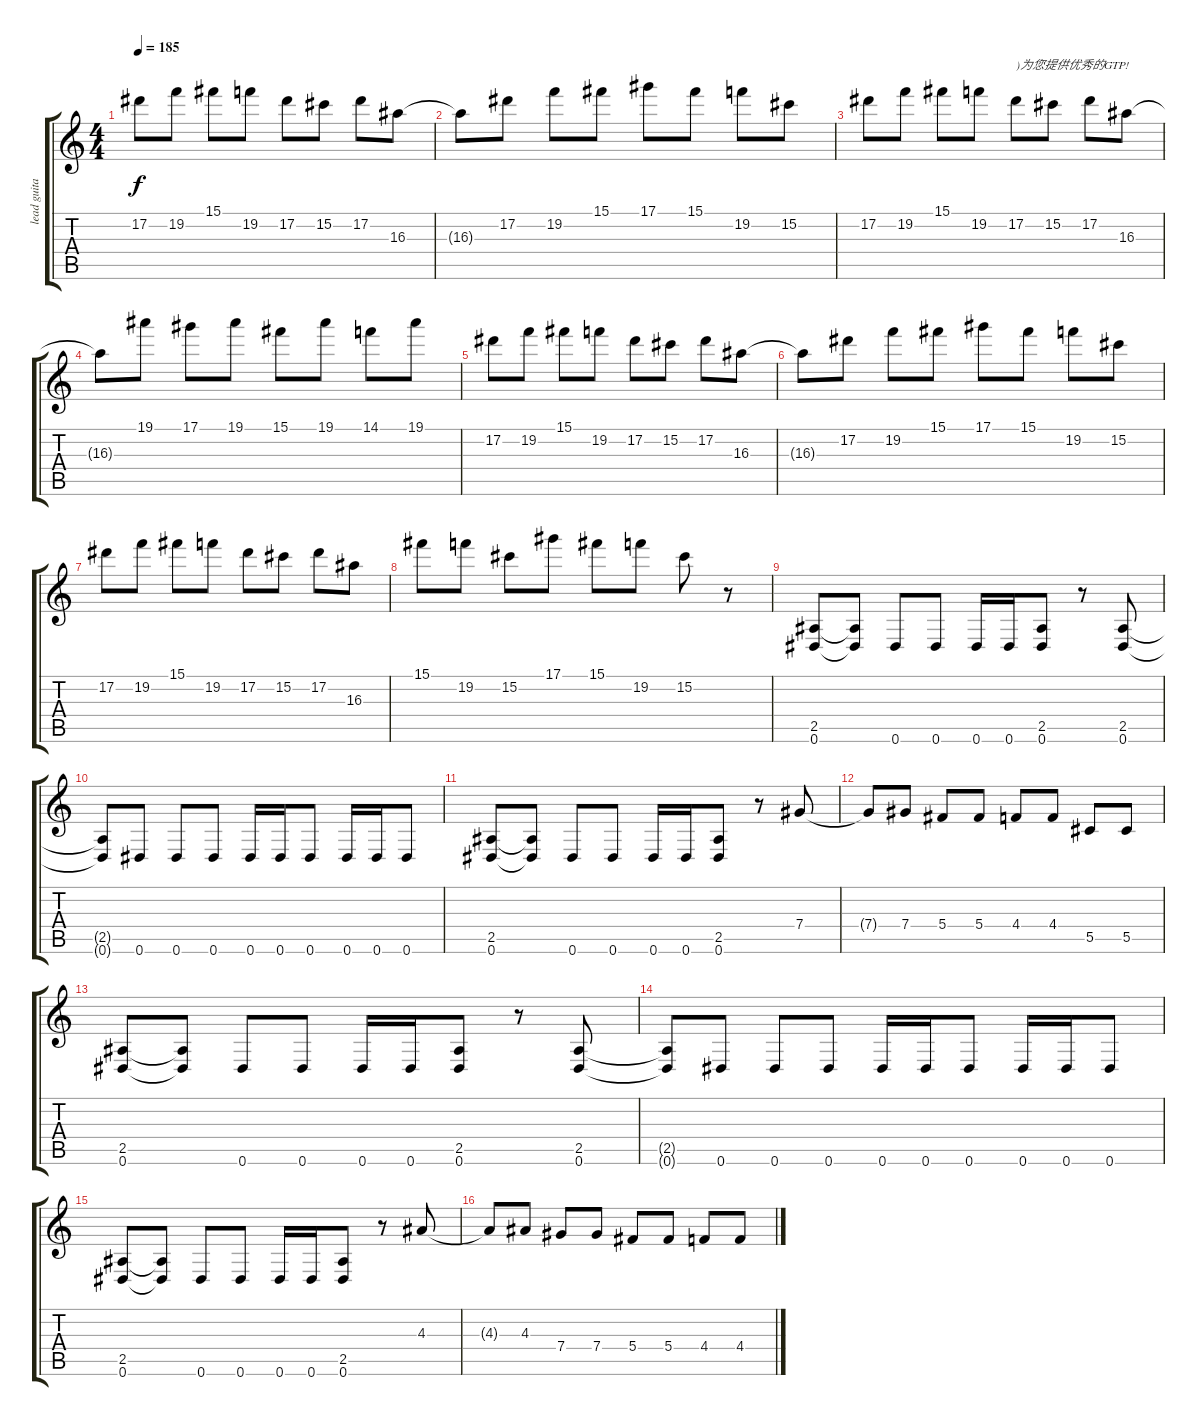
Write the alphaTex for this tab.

\track ("lead guitar" "lead guita") {instrument distortionguitar}
\staff {score tabs}
\tuning (Eb4 Bb3 Gb3 Db3 Ab2 Eb2) {hide}
\ts (4 4)
\tempo 185
\clef g2
\ks c
17.2.8{dy f instrument distortionguitar} 19.2.8 15.1.8 19.2.8 17.2.8 15.2.8 17.2.8 16.3.8 |
16.3{t}.8 17.2.8 19.2.8 15.1.8 17.1.8 15.1.8 19.2.8 15.2.8 |
17.2.8 19.2.8 15.1.8 19.2.8 17.2.8{txt ")为您提供优秀的GTP!"} 15.2.8 17.2.8 16.3.8 |
16.3{t}.8 19.1.8 17.1.8 19.1.8 15.1.8 19.1.8 14.1.8 19.1.8 |
17.2.8 19.2.8 15.1.8 19.2.8 17.2.8 15.2.8 17.2.8 16.3.8 |
16.3{t}.8 17.2.8 19.2.8 15.1.8 17.1.8 15.1.8 19.2.8 15.2.8 |
17.2.8 19.2.8 15.1.8 19.2.8 17.2.8 15.2.8 17.2.8 16.3.8 |
15.1.8 19.2.8 15.2.8 17.1.8 15.1.8 19.2.8 15.2.8 r.8 |
(2.5 0.6).8 (2.5{t} 0.6{t}).8 0.6.8 0.6.8 0.6.16 0.6.16 (2.5 0.6).8 r.8 (2.5 0.6).8 |
(2.5{t} 0.6{t}).8 0.6.8 0.6.8 0.6.8 0.6.16 0.6.16 0.6.8 0.6.16 0.6.16 0.6.8 |
(2.5 0.6).8 (2.5{t} 0.6{t}).8 0.6.8 0.6.8 0.6.16 0.6.16 (2.5 0.6).8 r.8 7.4.8 |
7.4{t}.8 7.4.8 5.4.8 5.4.8 4.4.8 4.4.8 5.5.8 5.5.8 |
(2.5 0.6).8 (2.5{t} 0.6{t}).8 0.6.8 0.6.8 0.6.16 0.6.16 (2.5 0.6).8 r.8 (2.5 0.6).8 |
(2.5{t} 0.6{t}).8 0.6.8 0.6.8 0.6.8 0.6.16 0.6.16 0.6.8 0.6.16 0.6.16 0.6.8 |
(2.5 0.6).8 (2.5{t} 0.6{t}).8 0.6.8 0.6.8 0.6.16 0.6.16 (2.5 0.6).8 r.8 4.3.8 |
4.3{t}.8 4.3.8 7.4.8 7.4.8 5.4.8 5.4.8 4.4.8 4.4.8
